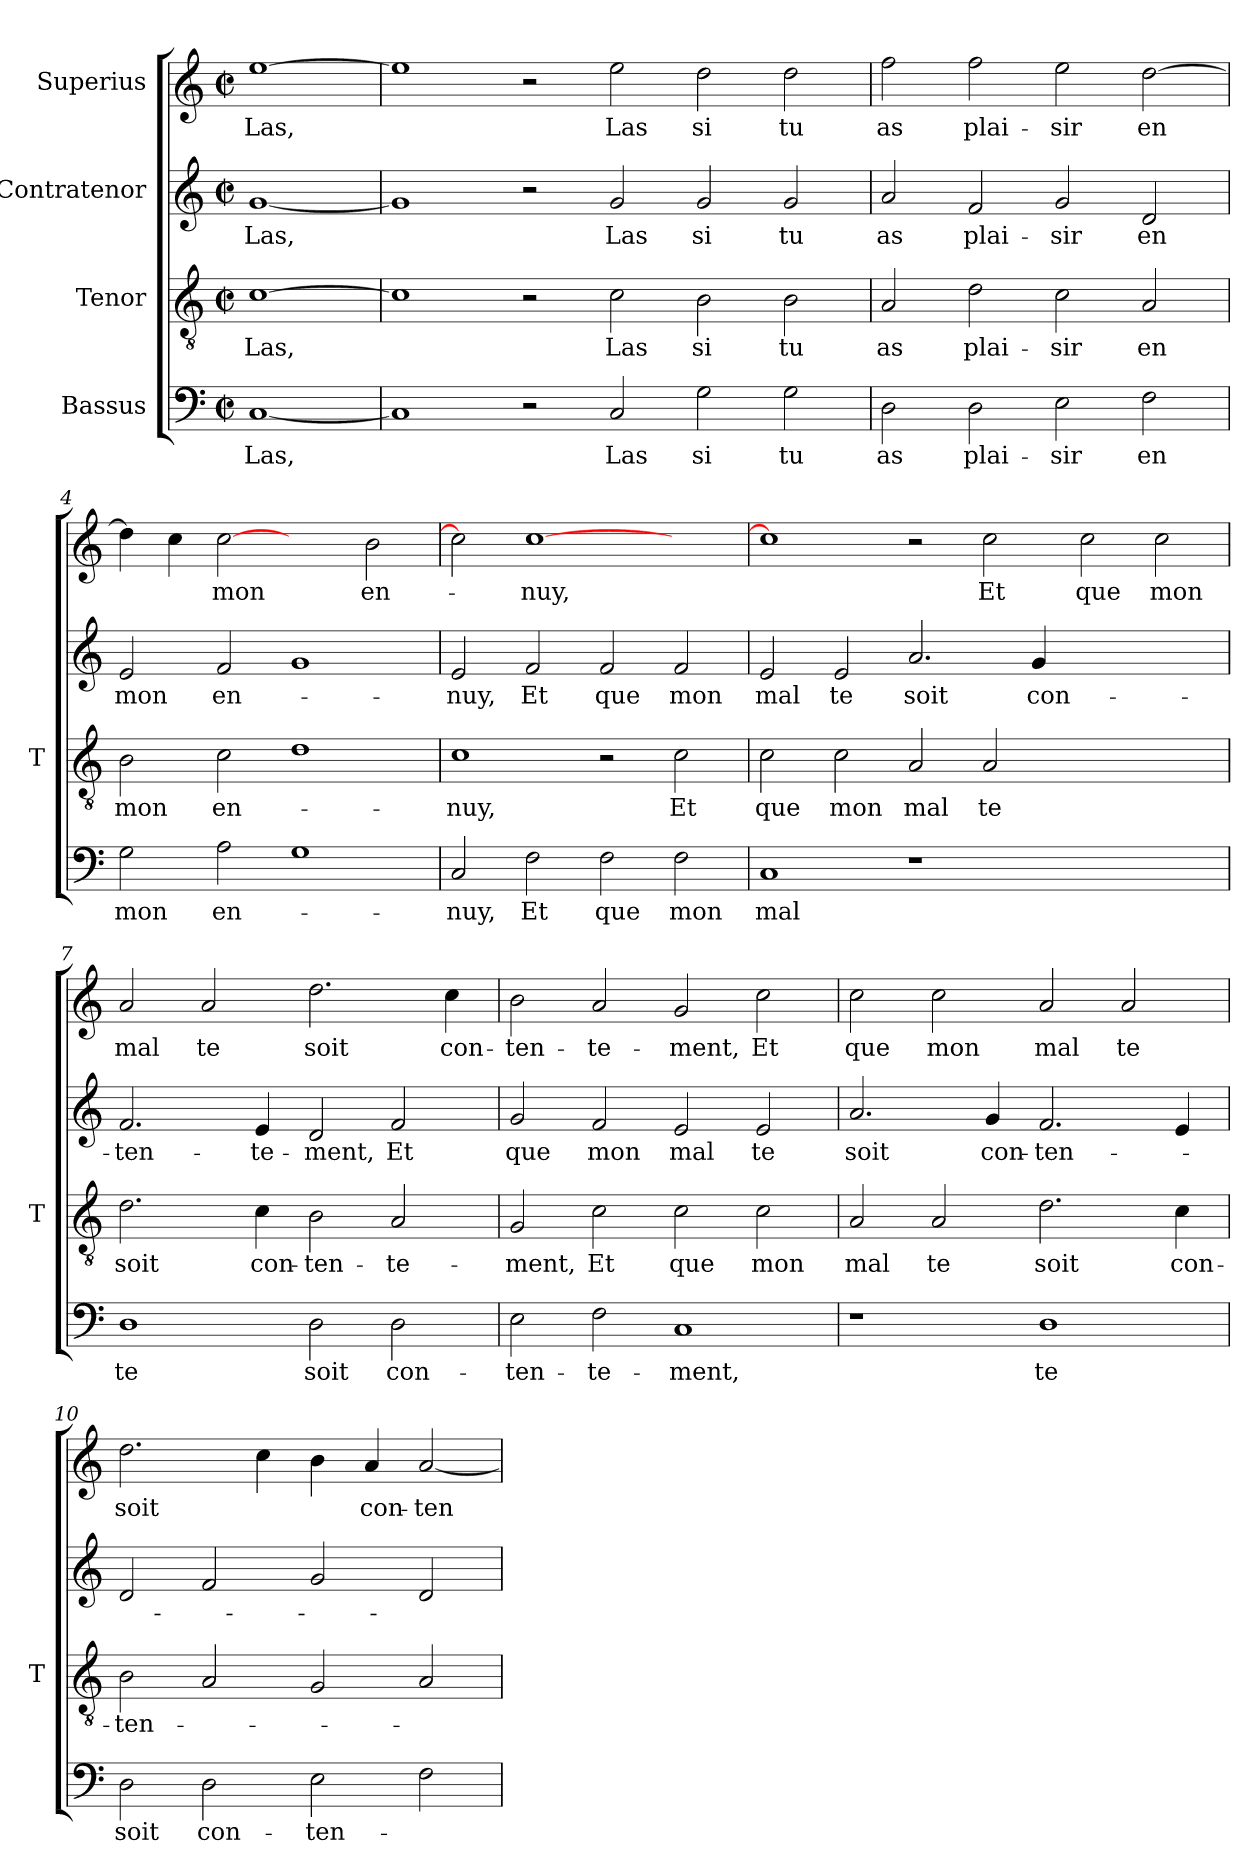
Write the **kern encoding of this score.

**kern	**text	**kern	**text	**kern	**text	**kern	**text
*part4	*part4	*part3	*part3	*part2	*part2	*part1	*part1
*staff4	*staff4	*staff3	*staff3	*staff2	*staff2	*staff1	*staff1
*I"Bassus	*	*I"Tenor	*	*I"Contratenor	*	*I"Superius	*
*	*	*I'T	*	*	*	*	*
*clefF4	*	*clefGv2	*	*clefG2	*	*clefG2	*
*k[]	*	*k[]	*	*k[]	*	*k[]	*
*C:	*	*C:	*	*C:	*	*C:	*
*M2/2	*	*M2/2	*	*M2/2	*	*M2/2	*
*met(c|)	*	*met(c|)	*	*met(c|)	*	*met(c|)	*
=1	=1	=1	=1	=1	=1	=1	=1
[1C	-Las,	[1c	-Las,	[1g	-Las,	[1ee	-Las,
=2	=2	=2	=2	=2	=2	=2	=2
1C]	.	1c]	.	1g]	.	1ee]	.
2r	.	2r	.	2r	.	2r	.
2C	-Las	2c	-Las	2g	-Las	2ee	-Las
2G	-si	2B	-si	2g	-si	2dd	-si
2G	-tu	2B	-tu	2g	-tu	2dd	-tu
=3	=3	=3	=3	=3	=3	=3	=3
2D	-as	2A	-as	2a	-as	2ff	-as
2D	plai-	2d	plai-	2f	plai-	2ff	plai-
2E	-sir	2c	-sir	2g	-sir	2ee	-sir
2F	-en	2A	-en	2d	-en	[2dd	-en
=4	=4	=4	=4	=4	=4	=4	=4
2G	-mon	2B	-mon	2e	-mon	4dd]	.
.	.	.	.	.	.	4cc	.
2A	en-	2c	en-	2f	en-	[2cc	-mon
1G	.	1d	.	1g	.	2ryy	.
.	.	.	.	.	.	2b	en-
=5	=5	=5	=5	=5	=5	=5	=5
2C	-nuy,	1c	-nuy,	2e	-nuy,	2cc]	.
2F	-Et	.	.	2f	-Et	[1cc	-nuy,
2F	-que	2r	.	2f	-que	.	.
2F	-mon	2c	-Et	2f	-mon	2ryy	.
=6	=6	=6	=6	=6	=6	=6	=6
1C	-mal	2c	-que	2e	-mal	1cc]	.
.	.	2c	-mon	2e	-te	.	.
1r	.	2A	-mal	2.a	-soit	2r	.
.	.	2A	-te	.	.	2cc	-Et
.	.	.	.	4g	con-	.	.
1ryy	.	1ryy	.	1ryy	.	2cc	-que
.	.	.	.	.	.	2cc	-mon
=7	=7	=7	=7	=7	=7	=7	=7
1D	-te	2.d	-soit	2.f	ten-	2a	-mal
.	.	.	.	.	.	2a	-te
.	.	4c	con-	4e	te-	.	.
2D	-soit	2B	ten-	2d	-ment,	2.dd	-soit
2D	con-	2A	te-	2f	-Et	.	.
.	.	.	.	.	.	4cc	con-
=8	=8	=8	=8	=8	=8	=8	=8
2E	ten-	2G	-ment,	2g	-que	2b	ten-
2F	te-	2c	-Et	2f	-mon	2a	te-
1C	-ment,	2c	-que	2e	-mal	2g	-ment,
.	.	2c	-mon	2e	-te	2cc	-Et
=9	=9	=9	=9	=9	=9	=9	=9
1r	.	2A	-mal	2.a	-soit	2cc	-que
.	.	2A	-te	.	.	2cc	-mon
.	.	.	.	4g	con-	.	.
1D	-te	2.d	-soit	2.f	ten-	2a	-mal
.	.	.	.	.	.	2a	-te
.	.	4c	con-	4e	.	.	.
=10	=10	=10	=10	=10	=10	=10	=10
2D	-soit	2B	ten-	2d	.	2.dd	-soit
2D	con-	2A	.	2f	.	.	.
.	.	.	.	.	.	4cc	.
2E	ten-	2G	.	2g	.	4b	.
.	.	.	.	.	.	4a	con-
2F	.	2A	.	2d	.	[2a	ten-
=	=	=	=	=	=	=	=
*-	*-	*-	*-	*-	*-	*-	*-
